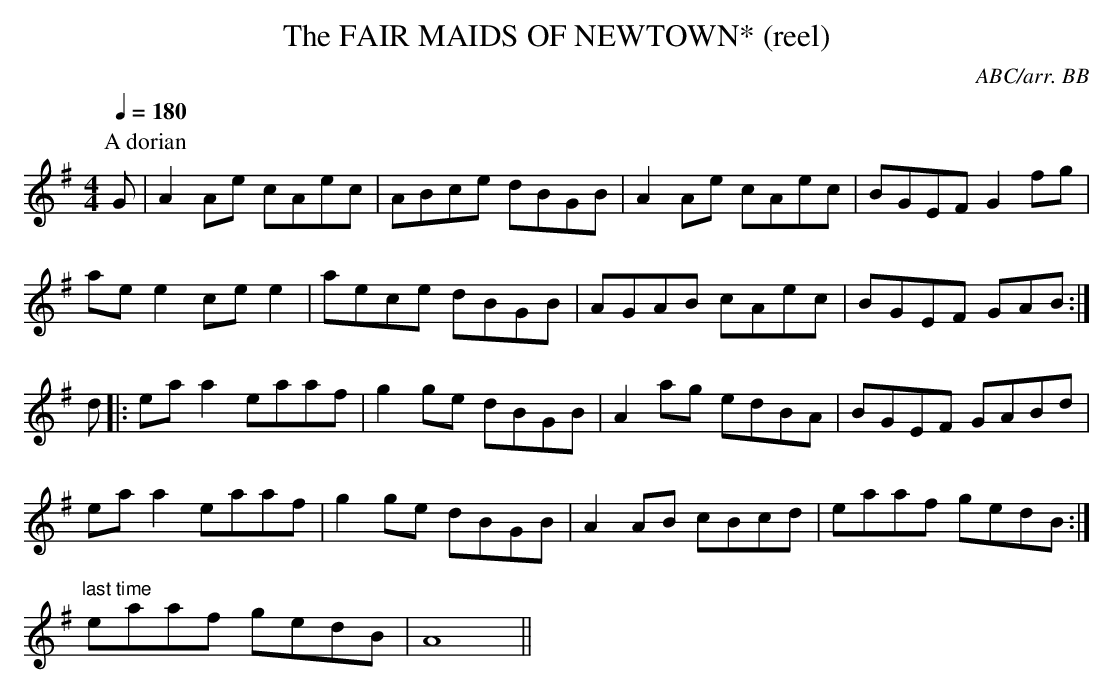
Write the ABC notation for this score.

X:1
T:FAIR MAIDS OF NEWTOWN* (reel), The
C:ABC/arr. BB
Q:1/4=180
L:1/8
M:4/4
K:G
P:A dorian
G|A2Ae cAec|ABce dBGB|A2Ae cAec|BGEF G2fg|
aee2 cee2|aece dBGB|AGAB cAec|BGEF GAB:|
d|:eaa2 eaaf|g2ge dBGB|A2ag edBA|BGEF GABd|
eaa2 eaaf|g2ge dBGB|A2AB cBcd|eaaf gedB:|
"last time"eaaf gedB|A8||
